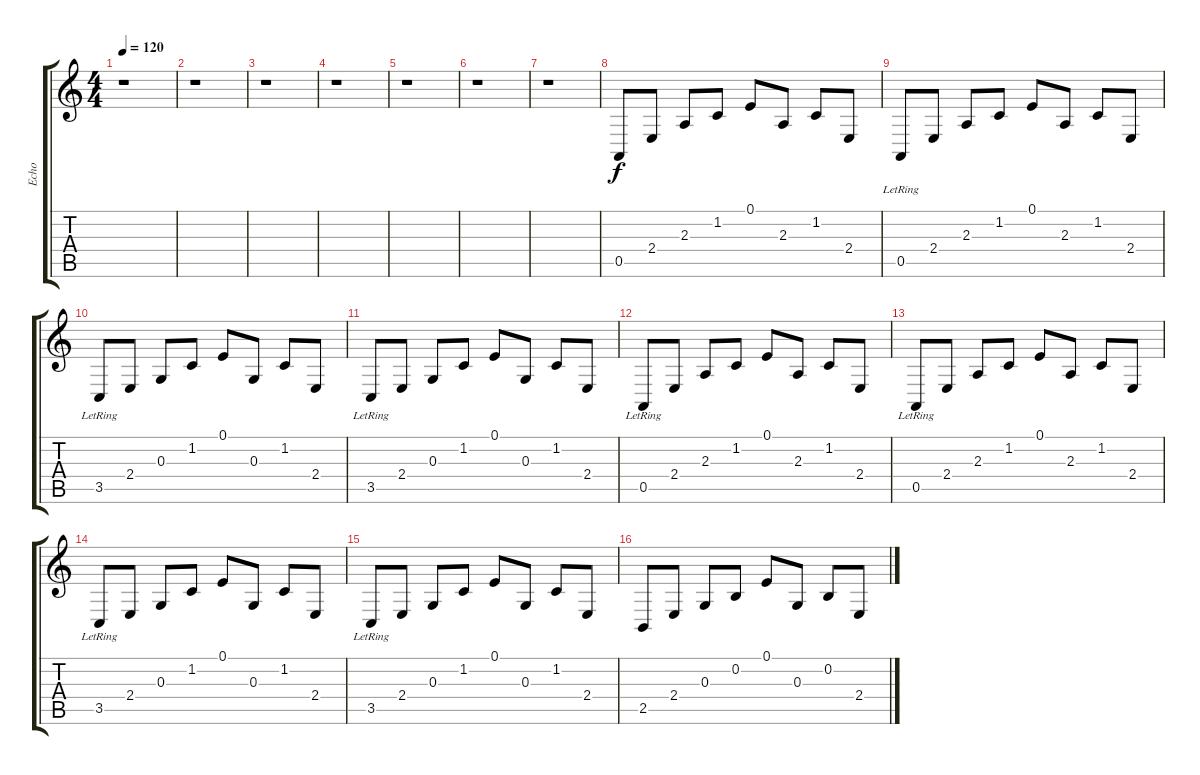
\track ("Echo" "Echo") {instrument fx1rain}
\staff {score tabs}
\tuning (E4 B3 G3 D3 A2 E2) {hide}
\ts (4 4)
\tempo 120
\clef g2
\ks c
r.1{dy f} |
r.1 |
r.1 |
r.1 |
r.1 |
r.1 |
r.1 |
0.5.8 2.4.8 2.3.8 1.2.8 0.1.8 2.3.8 1.2.8 2.4.8 |
0.5{lr}.8 2.4.8 2.3.8 1.2.8 0.1.8 2.3.8 1.2.8 2.4.8 |
3.5{lr}.8 2.4.8 0.3.8 1.2.8 0.1.8 0.3.8 1.2.8 2.4.8 |
3.5{lr}.8 2.4.8 0.3.8 1.2.8 0.1.8 0.3.8 1.2.8 2.4.8 |
0.5{lr}.8 2.4.8 2.3.8 1.2.8 0.1.8 2.3.8 1.2.8 2.4.8 |
0.5{lr}.8 2.4.8 2.3.8 1.2.8 0.1.8 2.3.8 1.2.8 2.4.8 |
3.5{lr}.8 2.4.8 0.3.8 1.2.8 0.1.8 0.3.8 1.2.8 2.4.8 |
3.5{lr}.8 2.4.8 0.3.8 1.2.8 0.1.8 0.3.8 1.2.8 2.4.8 |
2.5.8 2.4.8 0.3.8 0.2.8 0.1.8 0.3.8 0.2.8 2.4.8
